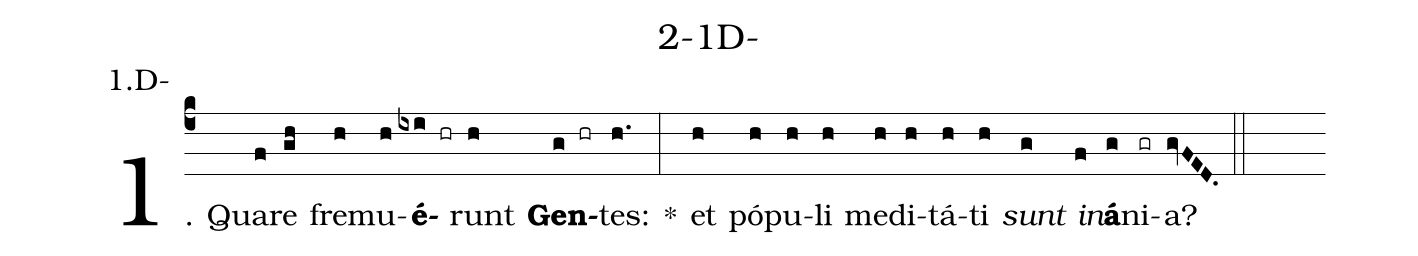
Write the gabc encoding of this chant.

name: 2-1D-;
annotation: 1.D-;
%%
(c4)1. Qua(f)re(gh) fre(h)mu(h)<b>é</b>(ixi hr)runt(h) <b>Gen</b>(g hr)tes:(h.) *(:) et(h) pó(h)pu(h)li(h) me(h)di(h)tá(h)ti(h) <i>sunt</i>(g) <i>in</i>(f)<b>á</b>(g)ni(gr)a?(gvFED.) (::)
